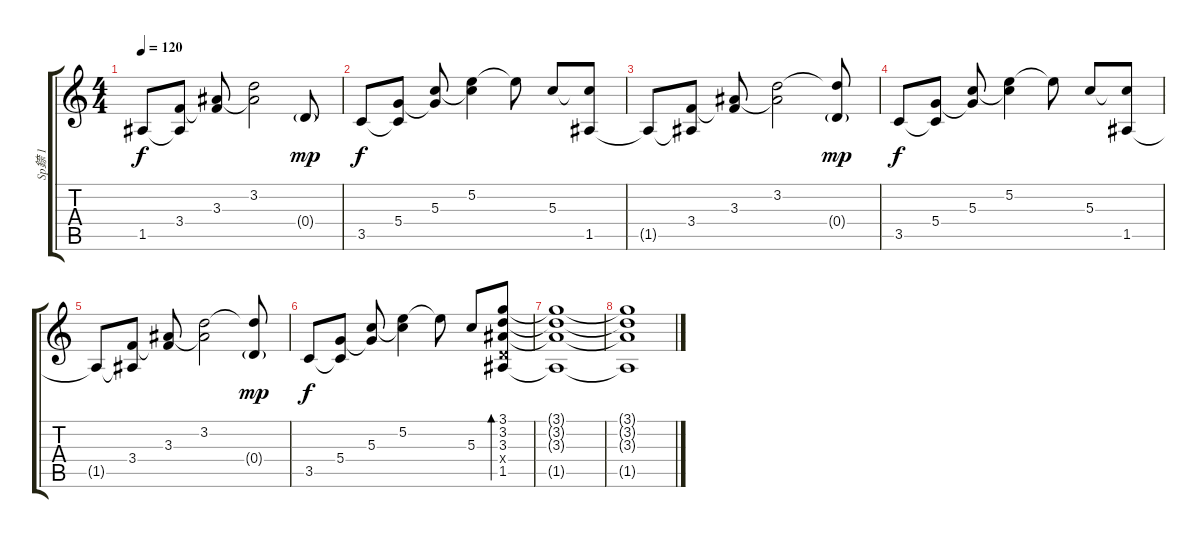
\track ("Sp錼 1" "Sp錼 1") {instrument overdrivenguitar}
\staff {score tabs}
\tuning (E4 B3 G3 D3 A2 E2) {hide}
\ts (4 4)
\tempo 120
\clef g2
\ks c
1.5{t}.8{dy f} (3.4 1.5{t}).8 (3.3 3.4{t}).8 (3.2 3.3{t}).2 0.4{g}.8{dy mp} |
3.5.8{dy f} (5.4 3.5{t}).8 (5.3 5.4{t}).8 (5.2 5.3{t}).4 5.2{t}.8 5.3.8 (5.3{t} 1.5).8 |
1.5{t}.8 (3.4 1.5{t}).8 (3.3 3.4{t}).8 (3.2 3.3{t}).2 (3.2{t} 0.4{g}).8{dy mp} |
3.5.8{dy f} (5.4 3.5{t}).8 (5.3 5.4{t}).8 (5.2 5.3{t}).4 5.2{t}.8 5.3.8 (5.3{t} 1.5).8 |
1.5{t}.8 (3.4 1.5{t}).8 (3.3 3.4{t}).8 (3.2 3.3{t}).2 (3.2{t} 0.4{g}).8{dy mp} |
3.5.8{dy f} (5.4 3.5{t}).8 (5.3 5.4{t}).8 (5.2 5.3{t}).4 5.2{t}.8 5.3.8 (3.1 3.2 3.3 0.4{x} 1.5).8{bd 120} |
(3.1{t} 3.2{t} 3.3{t} 1.5{t}).1 |
(3.1{t} 3.2{t} 3.3{t} 1.5{t}).1
